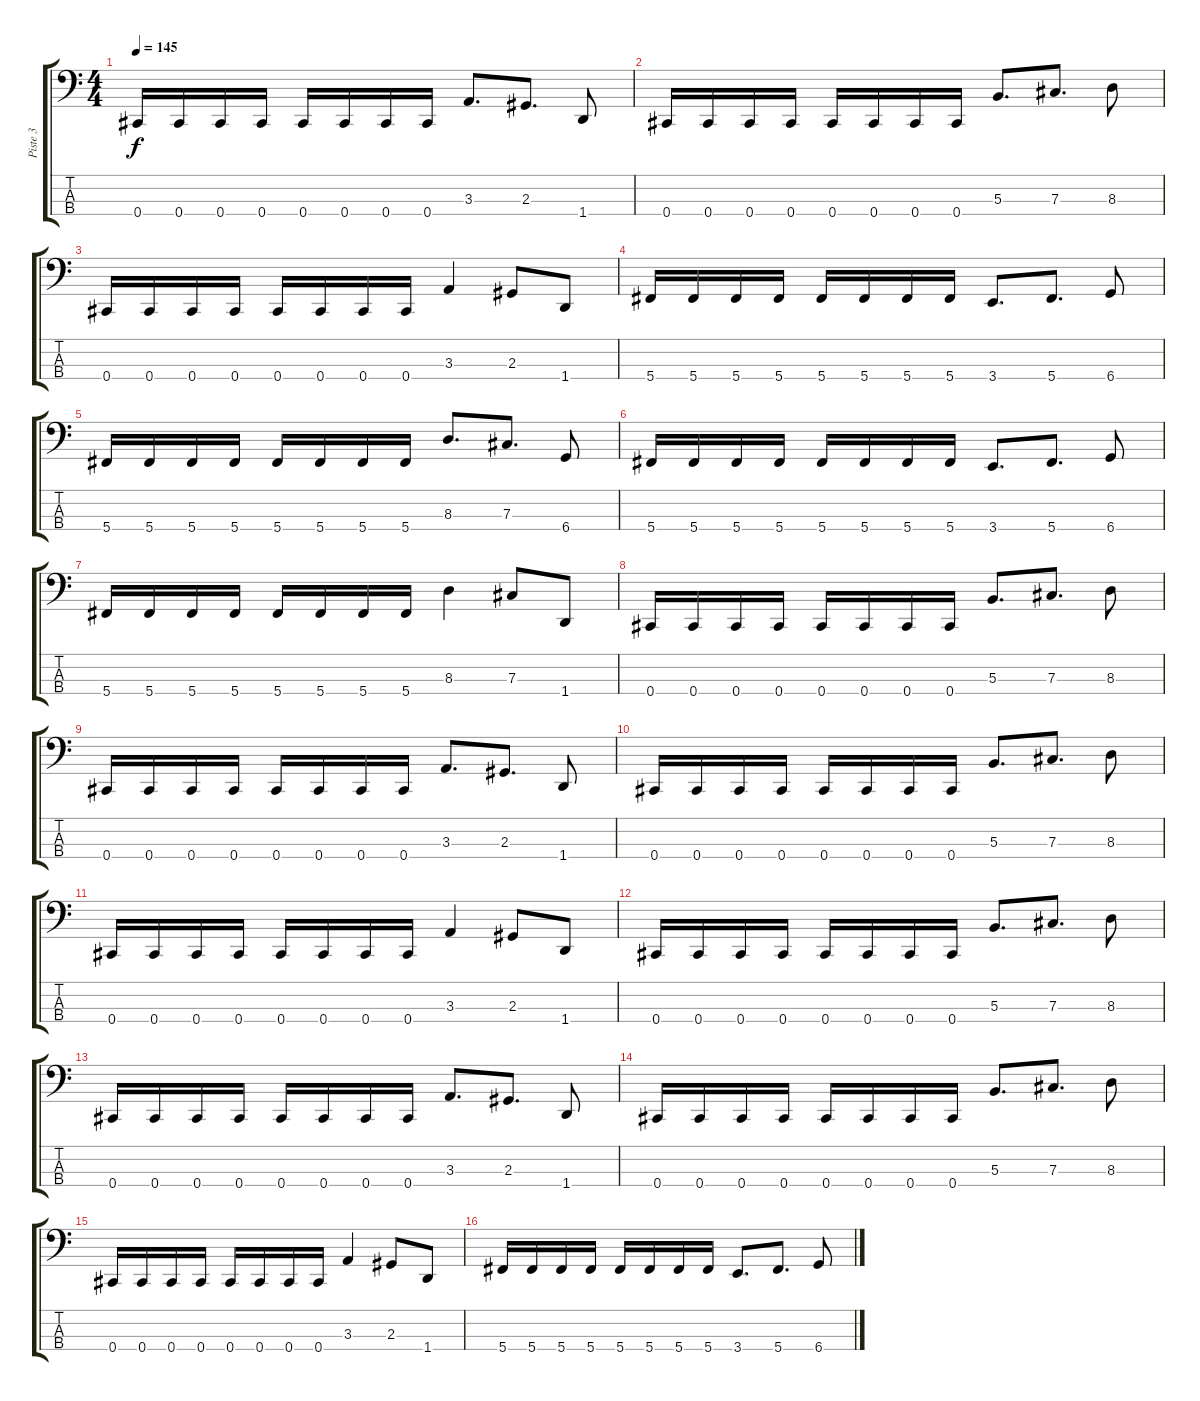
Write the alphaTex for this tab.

\track ("Piste 3" "Piste 3") {instrument electricbasspick}
\staff {score tabs}
\tuning (E2 B1 Gb1 Db1) {hide}
\ts (4 4)
\tempo 145
\clef f4
\ks c
0.4.16{dy f} 0.4.16 0.4.16 0.4.16 0.4.16 0.4.16 0.4.16 0.4.16 3.3.8{d} 2.3.8{d} 1.4.8 |
0.4.16 0.4.16 0.4.16 0.4.16 0.4.16 0.4.16 0.4.16 0.4.16 5.3.8{d} 7.3.8{d} 8.3.8 |
0.4.16 0.4.16 0.4.16 0.4.16 0.4.16 0.4.16 0.4.16 0.4.16 3.3.4 2.3.8 1.4.8 |
5.4.16 5.4.16 5.4.16 5.4.16 5.4.16 5.4.16 5.4.16 5.4.16 3.4.8{d} 5.4.8{d} 6.4.8 |
5.4.16 5.4.16 5.4.16 5.4.16 5.4.16 5.4.16 5.4.16 5.4.16 8.3.8{d} 7.3.8{d} 6.4.8 |
5.4.16 5.4.16 5.4.16 5.4.16 5.4.16 5.4.16 5.4.16 5.4.16 3.4.8{d} 5.4.8{d} 6.4.8 |
5.4.16 5.4.16 5.4.16 5.4.16 5.4.16 5.4.16 5.4.16 5.4.16 8.3.4 7.3.8 1.4.8 |
0.4.16 0.4.16 0.4.16 0.4.16 0.4.16 0.4.16 0.4.16 0.4.16 5.3.8{d} 7.3.8{d} 8.3.8 |
0.4.16 0.4.16 0.4.16 0.4.16 0.4.16 0.4.16 0.4.16 0.4.16 3.3.8{d} 2.3.8{d} 1.4.8 |
0.4.16 0.4.16 0.4.16 0.4.16 0.4.16 0.4.16 0.4.16 0.4.16 5.3.8{d} 7.3.8{d} 8.3.8 |
0.4.16 0.4.16 0.4.16 0.4.16 0.4.16 0.4.16 0.4.16 0.4.16 3.3.4 2.3.8 1.4.8 |
0.4.16 0.4.16 0.4.16 0.4.16 0.4.16 0.4.16 0.4.16 0.4.16 5.3.8{d} 7.3.8{d} 8.3.8 |
0.4.16 0.4.16 0.4.16 0.4.16 0.4.16 0.4.16 0.4.16 0.4.16 3.3.8{d} 2.3.8{d} 1.4.8 |
0.4.16 0.4.16 0.4.16 0.4.16 0.4.16 0.4.16 0.4.16 0.4.16 5.3.8{d} 7.3.8{d} 8.3.8 |
0.4.16 0.4.16 0.4.16 0.4.16 0.4.16 0.4.16 0.4.16 0.4.16 3.3.4 2.3.8 1.4.8 |
5.4.16 5.4.16 5.4.16 5.4.16 5.4.16 5.4.16 5.4.16 5.4.16 3.4.8{d} 5.4.8{d} 6.4.8
